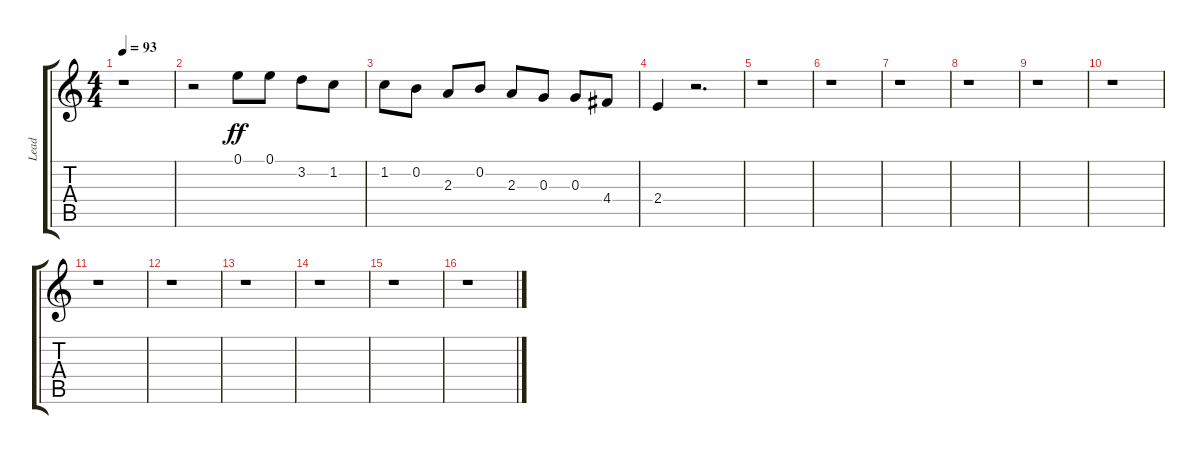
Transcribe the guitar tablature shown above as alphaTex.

\track ("Lead" "Lead") {instrument distortionguitar}
\staff {score tabs}
\tuning (E4 B3 G3 D3 A2 E2) {hide}
\ts (4 4)
\tempo 93
\clef g2
\ks c
r.1{dy ff} |
r.2 0.1.8 0.1.8 3.2.8 1.2.8 |
1.2.8 0.2.8 2.3.8 0.2.8 2.3.8 0.3.8 0.3.8 4.4.8 |
2.4.4 r.2{d} |
r.1 |
r.1 |
r.1 |
r.1 |
r.1 |
r.1 |
r.1 |
r.1 |
r.1 |
r.1 |
r.1 |
r.1
